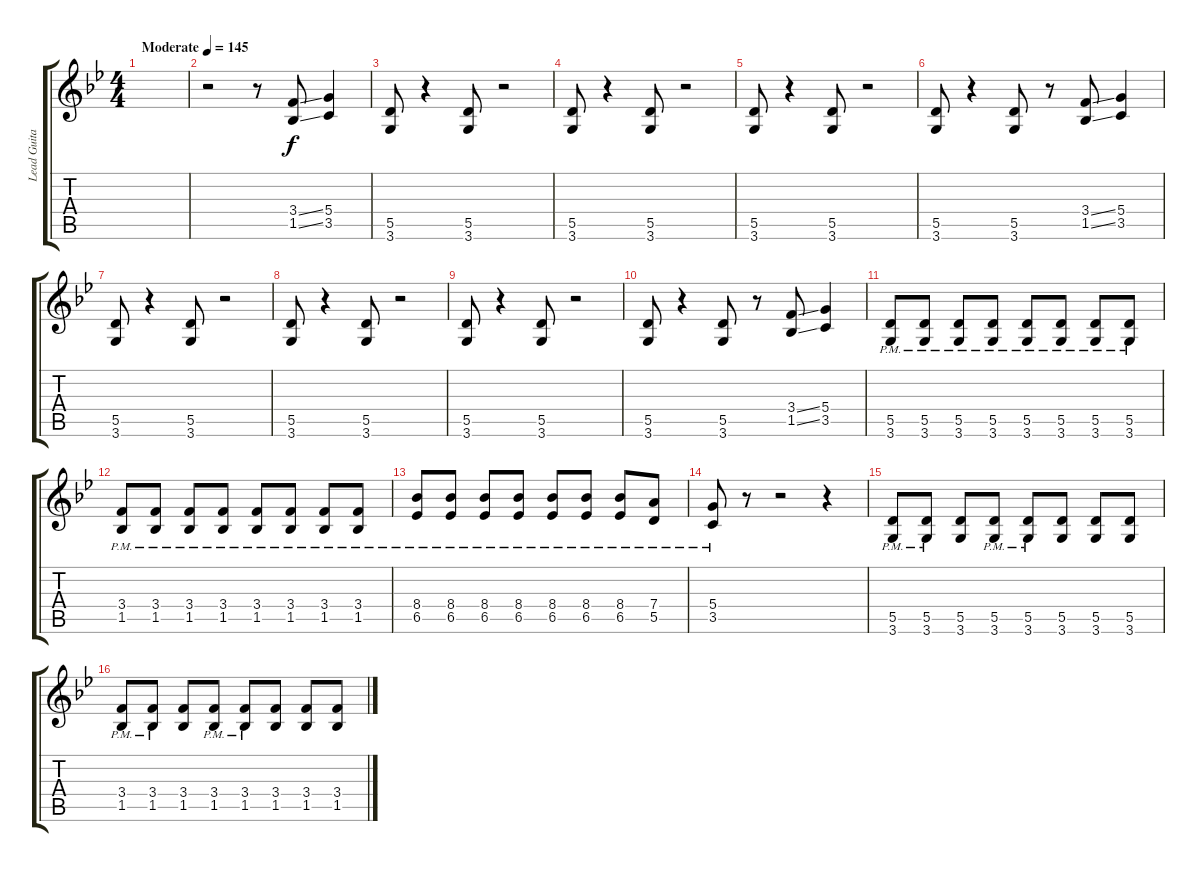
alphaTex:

\track ("Lead Guitar" "Lead Guita") {instrument distortionguitar}
\staff {score tabs}
\tuning (E4 B3 G3 D3 A2 E2) {hide}
\ts (4 4)
\tempo (145 "Moderate")
\clef g2
\ks gminor
|
r.2 r.8 (3.4{ss} 1.5{ss}).8 (5.4 3.5).4 |
(5.5 3.6).8 r.4 (5.5 3.6).8 r.2 |
(5.5 3.6).8 r.4 (5.5 3.6).8 r.2 |
(5.5 3.6).8 r.4 (5.5 3.6).8 r.2 |
(5.5 3.6).8 r.4 (5.5 3.6).8 r.8 (3.4{ss} 1.5{ss}).8 (5.4 3.5).4 |
(5.5 3.6).8 r.4 (5.5 3.6).8 r.2 |
(5.5 3.6).8 r.4 (5.5 3.6).8 r.2 |
(5.5 3.6).8 r.4 (5.5 3.6).8 r.2 |
(5.5 3.6).8 r.4 (5.5 3.6).8 r.8 (3.4{ss} 1.5{ss}).8 (5.4 3.5).4 |
(5.5{pm} 3.6{pm}).8 (5.5{pm} 3.6{pm}).8 (5.5{pm} 3.6{pm}).8 (5.5{pm} 3.6{pm}).8 (5.5{pm} 3.6{pm}).8 (5.5{pm} 3.6{pm}).8 (5.5{pm} 3.6{pm}).8 (5.5{pm} 3.6{pm}).8 |
(3.4{pm} 1.5{pm}).8 (3.4{pm} 1.5{pm}).8 (3.4{pm} 1.5{pm}).8 (3.4{pm} 1.5{pm}).8 (3.4{pm} 1.5{pm}).8 (3.4{pm} 1.5{pm}).8 (3.4{pm} 1.5{pm}).8 (3.4{pm} 1.5{pm}).8 |
(8.4{pm} 6.5{pm}).8 (8.4{pm} 6.5{pm}).8 (8.4{pm} 6.5{pm}).8 (8.4{pm} 6.5{pm}).8 (8.4{pm} 6.5{pm}).8 (8.4{pm} 6.5{pm}).8 (8.4{pm} 6.5{pm}).8 (7.4{pm} 5.5{pm}).8 |
(5.4{pm} 3.5{pm}).8 r.8 r.2 r.4 |
(5.5{pm} 3.6{pm}).8 (5.5{pm} 3.6{pm}).8 (5.5 3.6).8 (5.5{pm} 3.6{pm}).8 (5.5{pm} 3.6{pm}).8 (5.5 3.6).8 (5.5 3.6).8 (5.5 3.6).8 |
(3.4{pm} 1.5{pm}).8 (3.4{pm} 1.5{pm}).8 (3.4 1.5).8 (3.4{pm} 1.5{pm}).8 (3.4{pm} 1.5{pm}).8 (3.4 1.5).8 (3.4 1.5).8 (3.4 1.5).8
